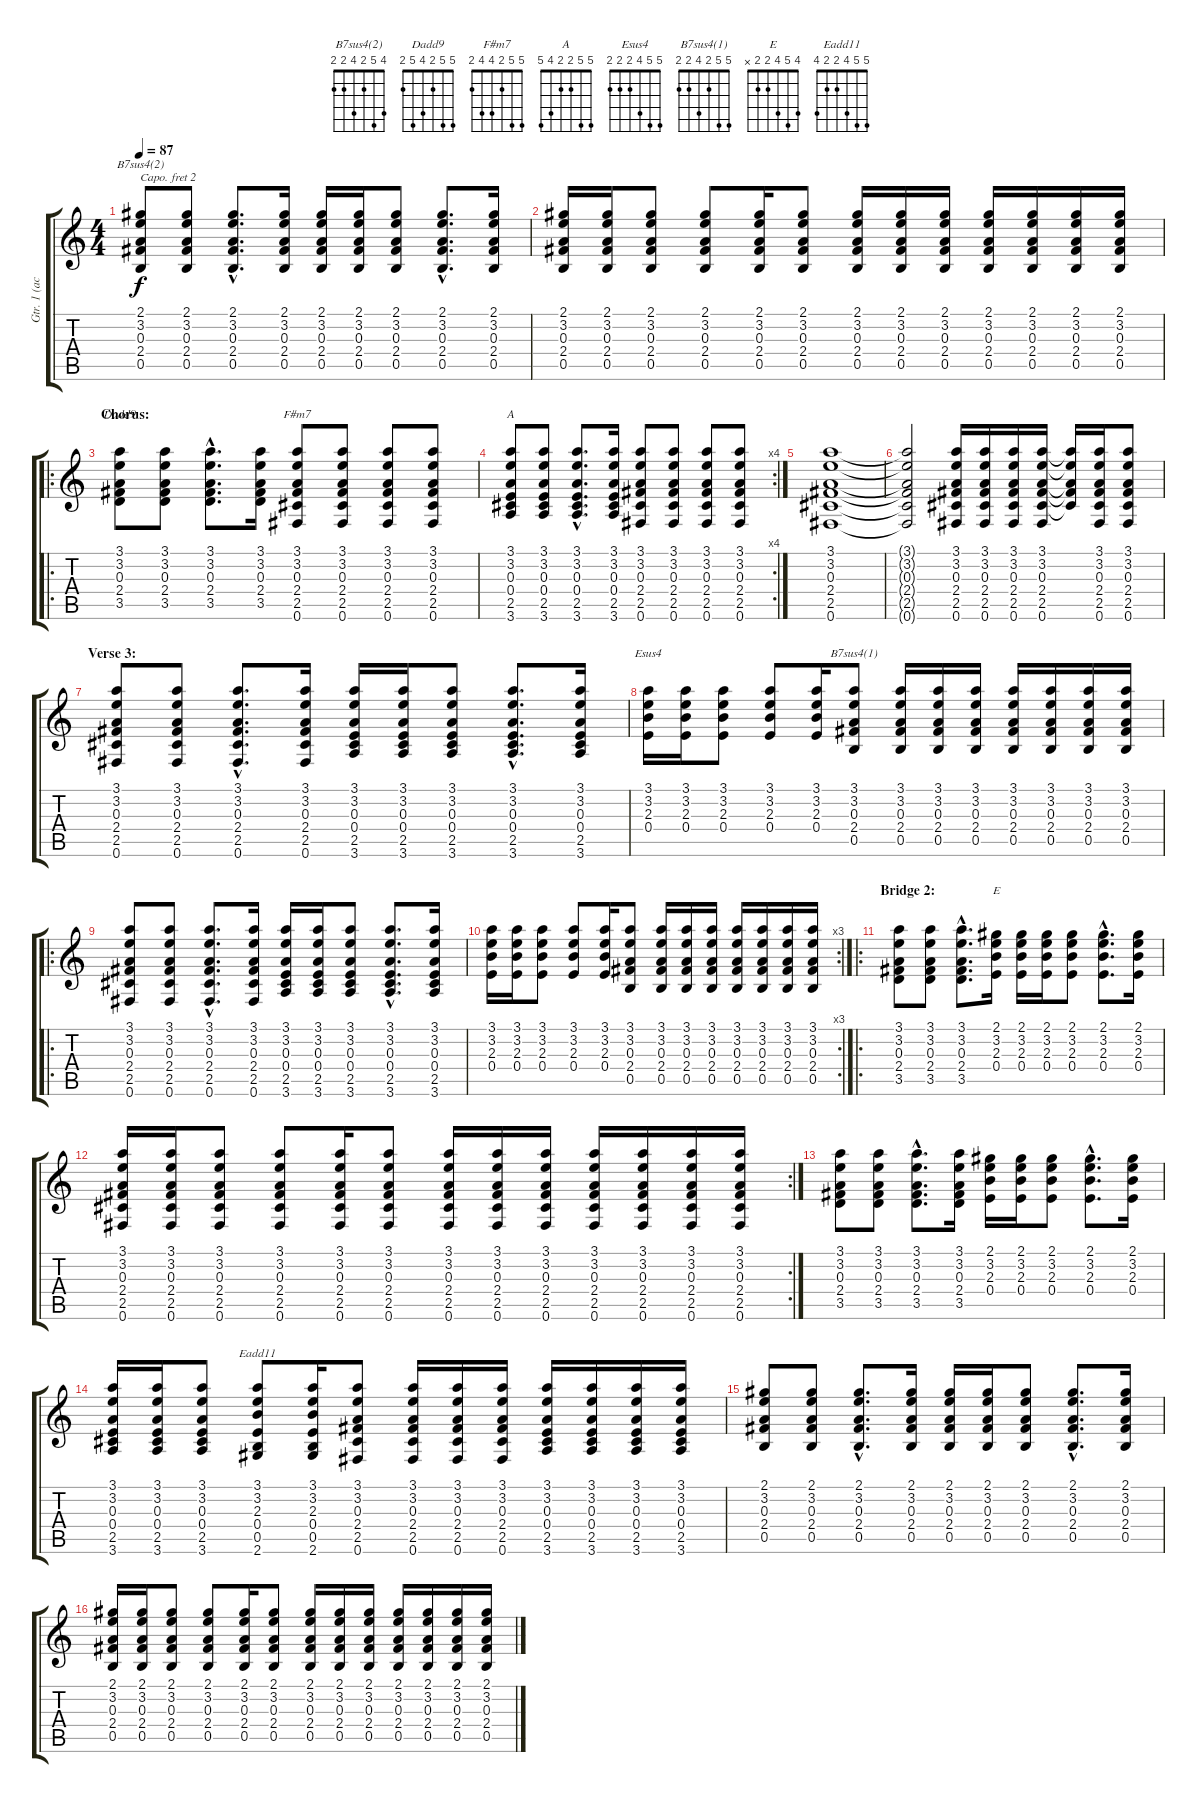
\track ("Gtr. 1 (acous.)" "Gtr. 1 (ac") {instrument acousticguitarsteel}
\staff {score tabs}
\capo 2
\tuning (E4 B3 G3 D3 A2 E2) {hide}
\chord ("B7sus4(2)" 4 5 2 4 2 2)
\chord ("Dadd9" 5 5 2 4 5 2)
\chord ("F#m7" 5 5 2 4 4 2)
\chord ("A" 5 5 2 2 4 5)
\chord ("Esus4" 5 5 4 2 2 2)
\chord ("B7sus4(1)" 5 5 2 4 2 2)
\chord ("E" 4 5 4 2 2 x)
\chord ("Eadd11" 5 5 4 2 2 4)
\ts (4 4)
\tempo 87
\clef g2
\ks c
(2.1 3.2 0.3 2.4 0.5).8{ch "B7sus4(2)" dy f} (2.1 3.2 0.3 2.4 0.5).8 (2.1{hac} 3.2{hac} 0.3{hac} 2.4{hac} 0.5{hac}).8{d} (2.1 3.2 0.3 2.4 0.5).16 (2.1 3.2 0.3 2.4 0.5).16 (2.1 3.2 0.3 2.4 0.5).16 (2.1 3.2 0.3 2.4 0.5).8 (2.1{hac} 3.2{hac} 0.3{hac} 2.4{hac} 0.5{hac}).8{d} (2.1 3.2 0.3 2.4 0.5).16 |
(2.1 3.2 0.3 2.4 0.5).16 (2.1 3.2 0.3 2.4 0.5).16 (2.1 3.2 0.3 2.4 0.5).8 (2.1 3.2 0.3 2.4 0.5).8 (2.1 3.2 0.3 2.4 0.5).16 (2.1 3.2 0.3 2.4 0.5).8 (2.1 3.2 0.3 2.4 0.5).16 (2.1 3.2 0.3 2.4 0.5).16 (2.1 3.2 0.3 2.4 0.5).16 (2.1 3.2 0.3 2.4 0.5).16 (2.1 3.2 0.3 2.4 0.5).16 (2.1 3.2 0.3 2.4 0.5).16 (2.1 3.2 0.3 2.4 0.5).16 |
\ro
\section ("" "Chorus:")
(3.1 3.2 0.3 2.4 3.5).8{ch "Dadd9"} (3.1 3.2 0.3 2.4 3.5).8 (3.1{hac} 3.2{hac} 0.3{hac} 2.4{hac} 3.5{hac}).8{d} (3.1 3.2 0.3 2.4 3.5).16 (3.1 3.2 0.3 2.4 2.5 0.6).8{ch "F#m7"} (3.1 3.2 0.3 2.4 2.5 0.6).8 (3.1 3.2 0.3 2.4 2.5 0.6).8 (3.1 3.2 0.3 2.4 2.5 0.6).8 |
\rc 4
(3.1 3.2 0.3 0.4 2.5 3.6).8{ch "A"} (3.1 3.2 0.3 0.4 2.5 3.6).8 (3.1{hac} 3.2{hac} 0.3{hac} 0.4{hac} 2.5{hac} 3.6{hac}).8{d} (3.1 3.2 0.3 0.4 2.5 3.6).16 (3.1 3.2 0.3 2.4 2.5 0.6).8 (3.1 3.2 0.3 2.4 2.5 0.6).8 (3.1 3.2 0.3 2.4 2.5 0.6).8 (3.1 3.2 0.3 2.4 2.5 0.6).8 |
(3.1 3.2 0.3 2.4 2.5 0.6).1 |
(3.1{t} 3.2{t} 0.3{t} 2.4{t} 2.5{t} 0.6{t}).2 (3.1 3.2 0.3 2.4 2.5 0.6).16 (3.1 3.2 0.3 2.4 2.5 0.6).16 (3.1 3.2 0.3 2.4 2.5 0.6).16 (3.1 3.2 0.3 2.4 2.5 0.6).16 (3.1{t} 3.2{t} 0.3{t} 2.4{t} 2.5{t}).16 (3.1 3.2 0.3 2.4 2.5 0.6).16 (3.1 3.2 0.3 2.4 2.5 0.6).8 |
\section ("" "Verse 3:")
(3.1 3.2 0.3 2.4 2.5 0.6).8 (3.1 3.2 0.3 2.4 2.5 0.6).8 (3.1{hac} 3.2{hac} 0.3{hac} 2.4{hac} 2.5{hac} 0.6{hac}).8{d} (3.1 3.2 0.3 2.4 2.5 0.6).16 (3.1 3.2 0.3 0.4 2.5 3.6).16 (3.1 3.2 0.3 0.4 2.5 3.6).16 (3.1 3.2 0.3 0.4 2.5 3.6).8 (3.1{hac} 3.2{hac} 0.3{hac} 0.4{hac} 2.5{hac} 3.6{hac}).8{d} (3.1 3.2 0.3 0.4 2.5 3.6).16 |
(3.1 3.2 2.3 0.4).16{ch "Esus4"} (3.1 3.2 2.3 0.4).16 (3.1 3.2 2.3 0.4).8 (3.1 3.2 2.3 0.4).8 (3.1 3.2 2.3 0.4).16 (3.1 3.2 0.3 2.4 0.5).8{ch "B7sus4(1)"} (3.1 3.2 0.3 2.4 0.5).16 (3.1 3.2 0.3 2.4 0.5).16 (3.1 3.2 0.3 2.4 0.5).16 (3.1 3.2 0.3 2.4 0.5).16 (3.1 3.2 0.3 2.4 0.5).16 (3.1 3.2 0.3 2.4 0.5).16 (3.1 3.2 0.3 2.4 0.5).16 |
\ro
(3.1 3.2 0.3 2.4 2.5 0.6).8 (3.1 3.2 0.3 2.4 2.5 0.6).8 (3.1{hac} 3.2{hac} 0.3{hac} 2.4{hac} 2.5{hac} 0.6{hac}).8{d} (3.1 3.2 0.3 2.4 2.5 0.6).16 (3.1 3.2 0.3 0.4 2.5 3.6).16 (3.1 3.2 0.3 0.4 2.5 3.6).16 (3.1 3.2 0.3 0.4 2.5 3.6).8 (3.1{hac} 3.2{hac} 0.3{hac} 0.4{hac} 2.5{hac} 3.6{hac}).8{d} (3.1 3.2 0.3 0.4 2.5 3.6).16 |
\rc 3
(3.1 3.2 2.3 0.4).16 (3.1 3.2 2.3 0.4).16 (3.1 3.2 2.3 0.4).8 (3.1 3.2 2.3 0.4).8 (3.1 3.2 2.3 0.4).16 (3.1 3.2 0.3 2.4 0.5).8 (3.1 3.2 0.3 2.4 0.5).16 (3.1 3.2 0.3 2.4 0.5).16 (3.1 3.2 0.3 2.4 0.5).16 (3.1 3.2 0.3 2.4 0.5).16 (3.1 3.2 0.3 2.4 0.5).16 (3.1 3.2 0.3 2.4 0.5).16 (3.1 3.2 0.3 2.4 0.5).16 |
\ro
\section ("" "Bridge 2:")
(3.1 3.2 0.3 2.4 3.5).8 (3.1 3.2 0.3 2.4 3.5).8 (3.1{hac} 3.2{hac} 0.3{hac} 2.4{hac} 3.5{hac}).8{d} (2.1 3.2 2.3 0.4).16{ch "E"} (2.1 3.2 2.3 0.4).16 (2.1 3.2 2.3 0.4).16 (2.1 3.2 2.3 0.4).8 (2.1{hac} 3.2{hac} 2.3{hac} 0.4{hac}).8{d} (2.1 3.2 2.3 0.4).16 |
\rc 2
(3.1 3.2 0.3 2.4 2.5 0.6).16 (3.1 3.2 0.3 2.4 2.5 0.6).16 (3.1 3.2 0.3 2.4 2.5 0.6).8 (3.1 3.2 0.3 2.4 2.5 0.6).8 (3.1 3.2 0.3 2.4 2.5 0.6).16 (3.1 3.2 0.3 2.4 2.5 0.6).8 (3.1 3.2 0.3 2.4 2.5 0.6).16 (3.1 3.2 0.3 2.4 2.5 0.6).16 (3.1 3.2 0.3 2.4 2.5 0.6).16 (3.1 3.2 0.3 2.4 2.5 0.6).16 (3.1 3.2 0.3 2.4 2.5 0.6).16 (3.1 3.2 0.3 2.4 2.5 0.6).16 (3.1 3.2 0.3 2.4 2.5 0.6).16 |
(3.1 3.2 0.3 2.4 3.5).8 (3.1 3.2 0.3 2.4 3.5).8 (3.1{hac} 3.2{hac} 0.3{hac} 2.4{hac} 3.5{hac}).8{d} (3.1 3.2 0.3 2.4 3.5).16 (2.1 3.2 2.3 0.4).16 (2.1 3.2 2.3 0.4).16 (2.1 3.2 2.3 0.4).8 (2.1{hac} 3.2{hac} 2.3{hac} 0.4{hac}).8{d} (2.1 3.2 2.3 0.4).16 |
(3.1 3.2 0.3 0.4 2.5 3.6).16 (3.1 3.2 0.3 0.4 2.5 3.6).16 (3.1 3.2 0.3 0.4 2.5 3.6).8 (3.1 3.2 2.3 0.4 0.5 2.6).8{ch "Eadd11"} (3.1 3.2 2.3 0.4 0.5 2.6).16 (3.1 3.2 0.3 2.4 2.5 0.6).8 (3.1 3.2 0.3 2.4 2.5 0.6).16 (3.1 3.2 0.3 2.4 2.5 0.6).16 (3.1 3.2 0.3 2.4 2.5 0.6).16 (3.1 3.2 0.3 0.4 2.5 3.6).16 (3.1 3.2 0.3 0.4 2.5 3.6).16 (3.1 3.2 0.3 0.4 2.5 3.6).16 (3.1 3.2 0.3 0.4 2.5 3.6).16 |
(2.1 3.2 0.3 2.4 0.5).8 (2.1 3.2 0.3 2.4 0.5).8 (2.1{hac} 3.2{hac} 0.3{hac} 2.4{hac} 0.5{hac}).8{d} (2.1 3.2 0.3 2.4 0.5).16 (2.1 3.2 0.3 2.4 0.5).16 (2.1 3.2 0.3 2.4 0.5).16 (2.1 3.2 0.3 2.4 0.5).8 (2.1{hac} 3.2{hac} 0.3{hac} 2.4{hac} 0.5{hac}).8{d} (2.1 3.2 0.3 2.4 0.5).16 |
(2.1 3.2 0.3 2.4 0.5).16 (2.1 3.2 0.3 2.4 0.5).16 (2.1 3.2 0.3 2.4 0.5).8 (2.1 3.2 0.3 2.4 0.5).8 (2.1 3.2 0.3 2.4 0.5).16 (2.1 3.2 0.3 2.4 0.5).8 (2.1 3.2 0.3 2.4 0.5).16 (2.1 3.2 0.3 2.4 0.5).16 (2.1 3.2 0.3 2.4 0.5).16 (2.1 3.2 0.3 2.4 0.5).16 (2.1 3.2 0.3 2.4 0.5).16 (2.1 3.2 0.3 2.4 0.5).16 (2.1 3.2 0.3 2.4 0.5).16
